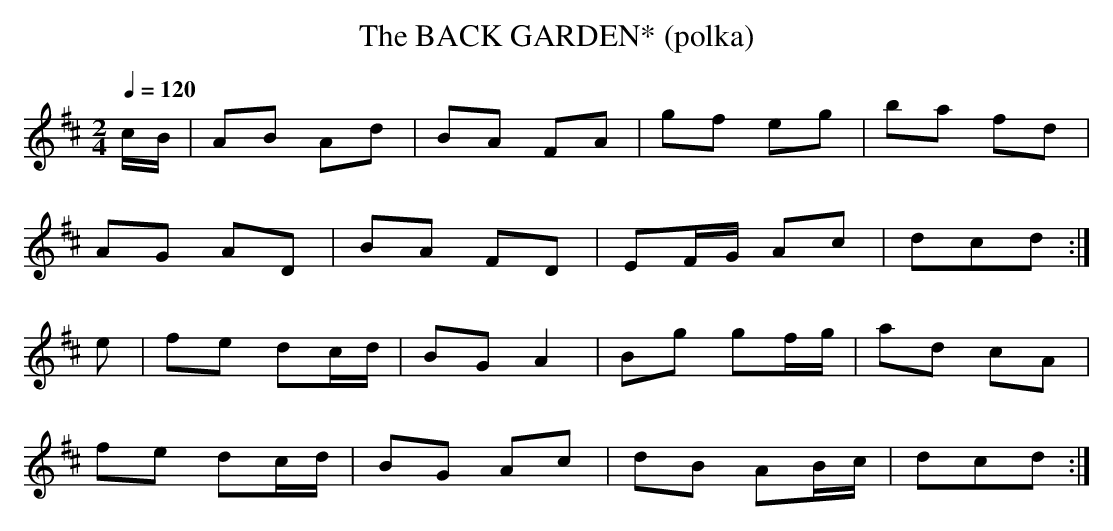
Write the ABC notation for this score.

X:1
T:BACK GARDEN* (polka), The
L:1/8
M:2/4
Q:1/4=120
K:D
c/B/|AB Ad|BA FA|gf eg|ba fd|
AG AD|BA FD|EF/G/ Ac|dcd:|
e|fe dc/d/|BG A2|Bg gf/g/|ad cA|
fe dc/d/|BG Ac|dB AB/c/|dcd :|
